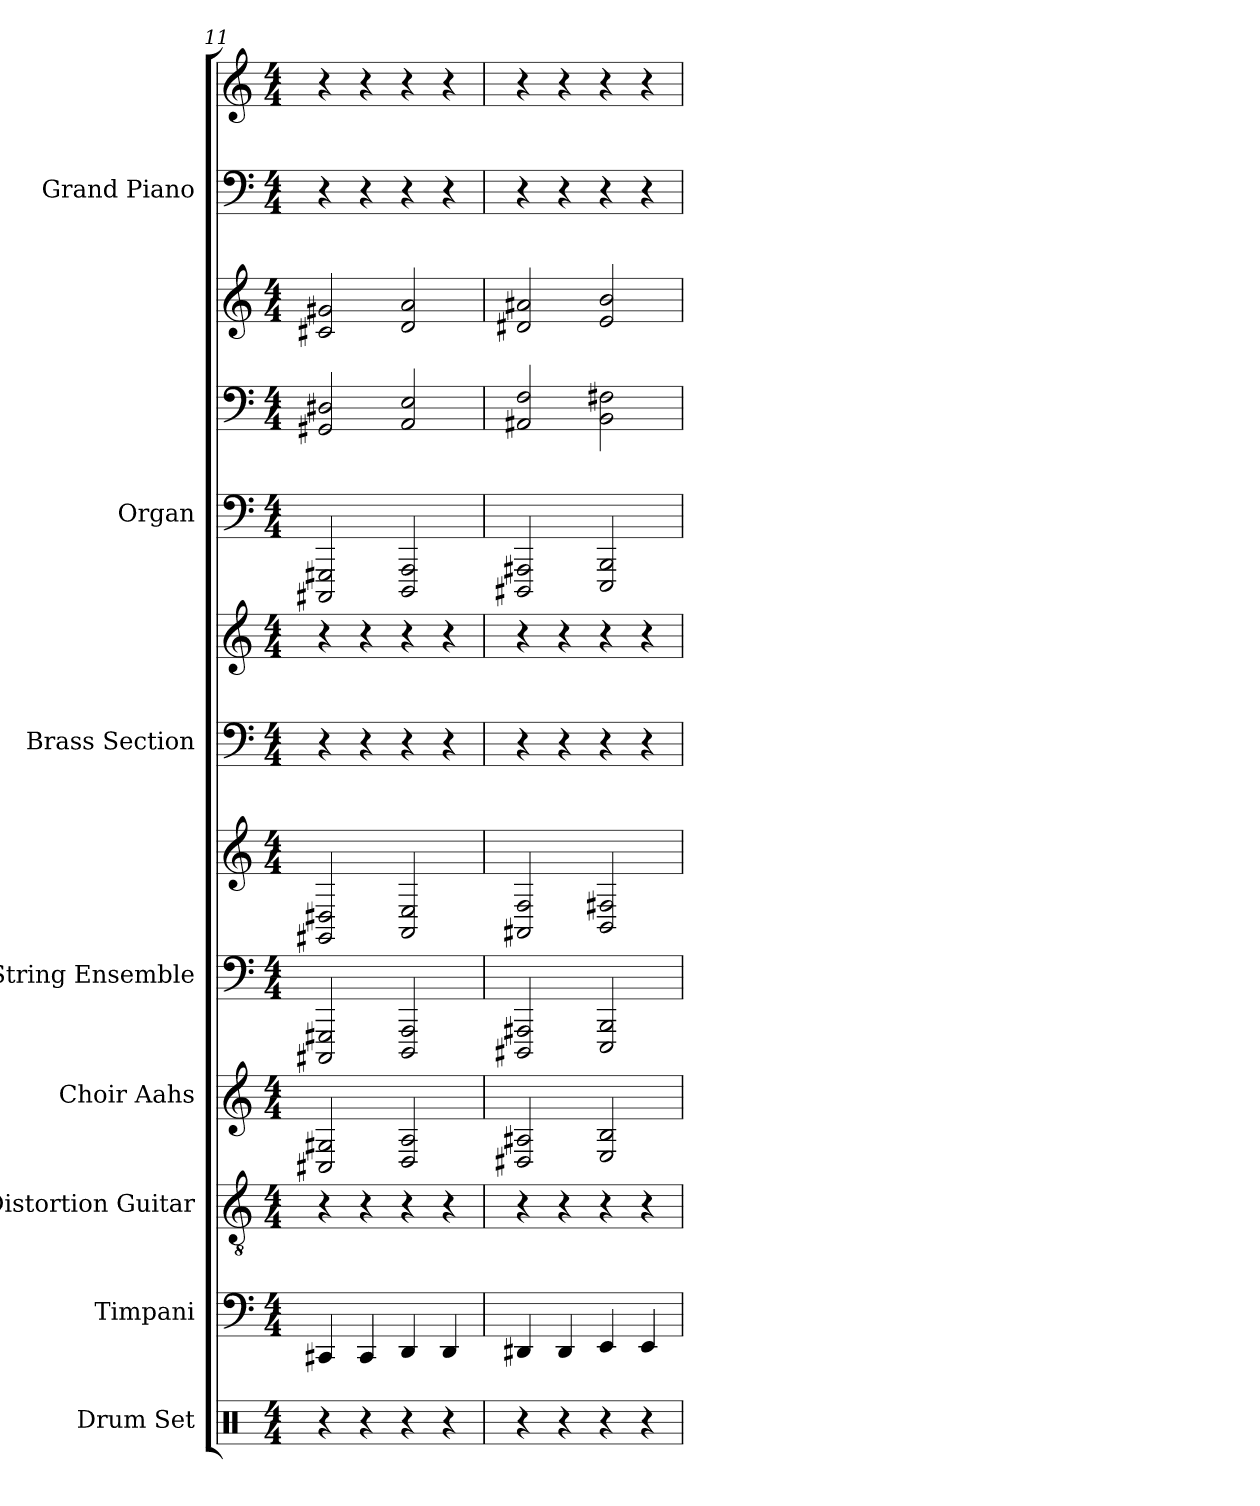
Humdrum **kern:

**kern	**kern	**kern	**kern	**kern	**kern	**kern	**kern	**kern	**kern	**kern	**kern	**kern
*part8	*part7	*part6	*part5	*part4	*part4	*part3	*part3	*part2	*part2	*part2	*part1	*part1
*staff13	*staff12	*staff11	*staff10	*staff9	*staff8	*staff7	*staff6	*staff5	*staff4	*staff3	*staff2	*staff1
*I"Drum Set	*I"Timpani	*I"Distortion Guitar	*I"Choir Aahs	*I"String Ensemble	*	*I"Brass Section	*	*I"Organ	*	*	*I"Grand Piano	*
*I'Drs.	*I'Timp.	*I'Dist. Guit.	*I'Ch. Aa.	*I'St. Ens.	*	*I'Brs. Se.	*	*I'Org.	*	*	*I'Pno.	*
*clefX	*clefF4	*clefGv2	*clefG2	*clefF4	*clefG2	*clefF4	*clefG2	*clefF4	*clefF4	*clefG2	*clefF4	*clefG2
*k[]	*k[]	*k[]	*k[]	*k[]	*k[]	*k[]	*k[]	*k[]	*k[]	*k[]	*k[]	*k[]
*M4/4	*M4/4	*M4/4	*M4/4	*M4/4	*M4/4	*M4/4	*M4/4	*M4/4	*M4/4	*M4/4	*M4/4	*M4/4
=11	=11	=11	=11	=11	=11	=11	=11	=11	=11	=11	=11	=11
4r	4CC#X	4r	2C#X 2G#X	2CCC#X 2GGG#X	2GG#X 2D#X	4r	4r	2CCC#X 2GGG#X	2GG#X 2D#X	2c#X 2g#X	4r	4r
4r	4CC#	4r	.	.	.	4r	4r	.	.	.	4r	4r
4r	4DD	4r	2D 2A	2DDD 2AAA	2AA 2E	4r	4r	2DDD 2AAA	2AA 2E	2d 2a	4r	4r
4r	4DD	4r	.	.	.	4r	4r	.	.	.	4r	4r
=12	=12	=12	=12	=12	=12	=12	=12	=12	=12	=12	=12	=12
4r	4DD#X	4r	2D#X 2A#X	2DDD#X 2AAA#X	2AA#X 2F	4r	4r	2DDD#X 2AAA#X	2AA#X 2F	2d#X 2a#X	4r	4r
4r	4DD#	4r	.	.	.	4r	4r	.	.	.	4r	4r
4r	4EE	4r	2E 2B	2EEE 2BBB	2BB 2F#X	4r	4r	2EEE 2BBB	2BB 2F#X	2e 2b	4r	4r
4r	4EE	4r	.	.	.	4r	4r	.	.	.	4r	4r
=	=	=	=	=	=	=	=	=	=	=	=	=
*-	*-	*-	*-	*-	*-	*-	*-	*-	*-	*-	*-	*-
